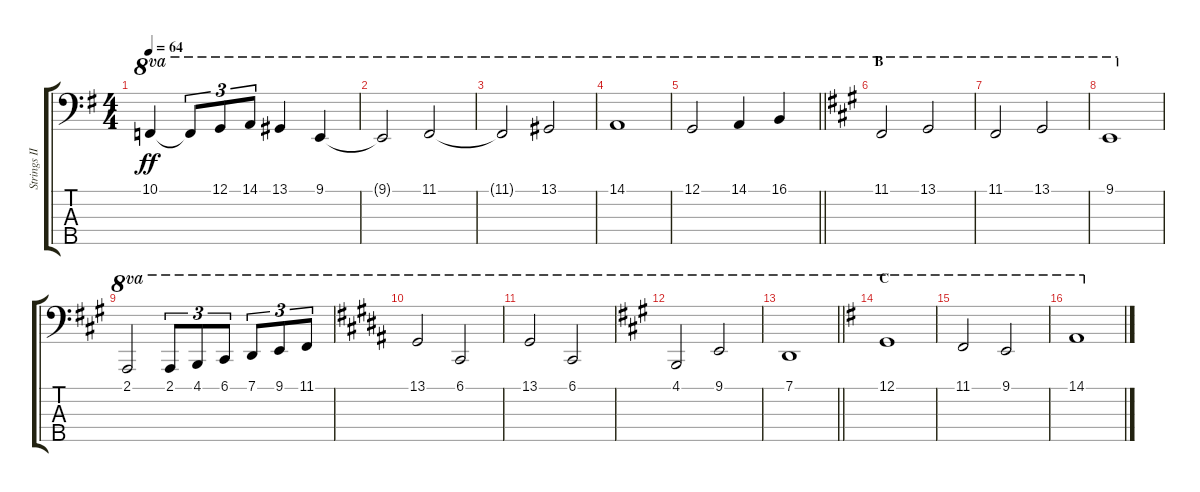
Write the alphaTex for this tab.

\track ("Strings III" "Strings II") {instrument cello}
\staff {score tabs}
\tuning (G2 D2 A1 E1 B0) {hide}
\ts (4 4)
\tempo 64
\clef f4
\ks g
10.1.4{ot 8va dy ff} 10.1{t}.8{tu (3 2) ot 8va} 12.1.8{tu (3 2) ot 8va} 14.1.8{tu (3 2) ot 8va} 13.1.4{ot 8va} 9.1.4{ot 8va} |
9.1{t}.2{ot 8va} 11.1.2{ot 8va} |
11.1{t}.2{ot 8va} 13.1.2{ot 8va} |
14.1.1{ot 8va} |
\barLineRight lightlight
12.1.2{ot 8va} 14.1.4{ot 8va} 16.1.4{ot 8va} |
\section ("" "B")
\ks a
11.1.2{ot 8va} 13.1.2{ot 8va} |
11.1.2{ot 8va} 13.1.2{ot 8va} |
9.1.1{ot 8va} |
2.1.2{ot 8va} 2.1.8{tu (3 2) ot 8va} 4.1.8{tu (3 2) ot 8va} 6.1.8{tu (3 2) ot 8va} 7.1.8{tu (3 2) ot 8va} 9.1.8{tu (3 2) ot 8va} 11.1.8{tu (3 2) ot 8va} |
\ks b
13.1.2{ot 8va} 6.1.2{ot 8va} |
13.1.2{ot 8va} 6.1.2{ot 8va} |
\ks a
4.1.2{ot 8va} 9.1.2{ot 8va} |
\barLineRight lightlight
7.1.1{ot 8va} |
\section ("" "C")
\ks g
12.1.1{ot 8va} |
11.1.2{ot 8va} 9.1.2{ot 8va} |
14.1.1{ot 8va}
